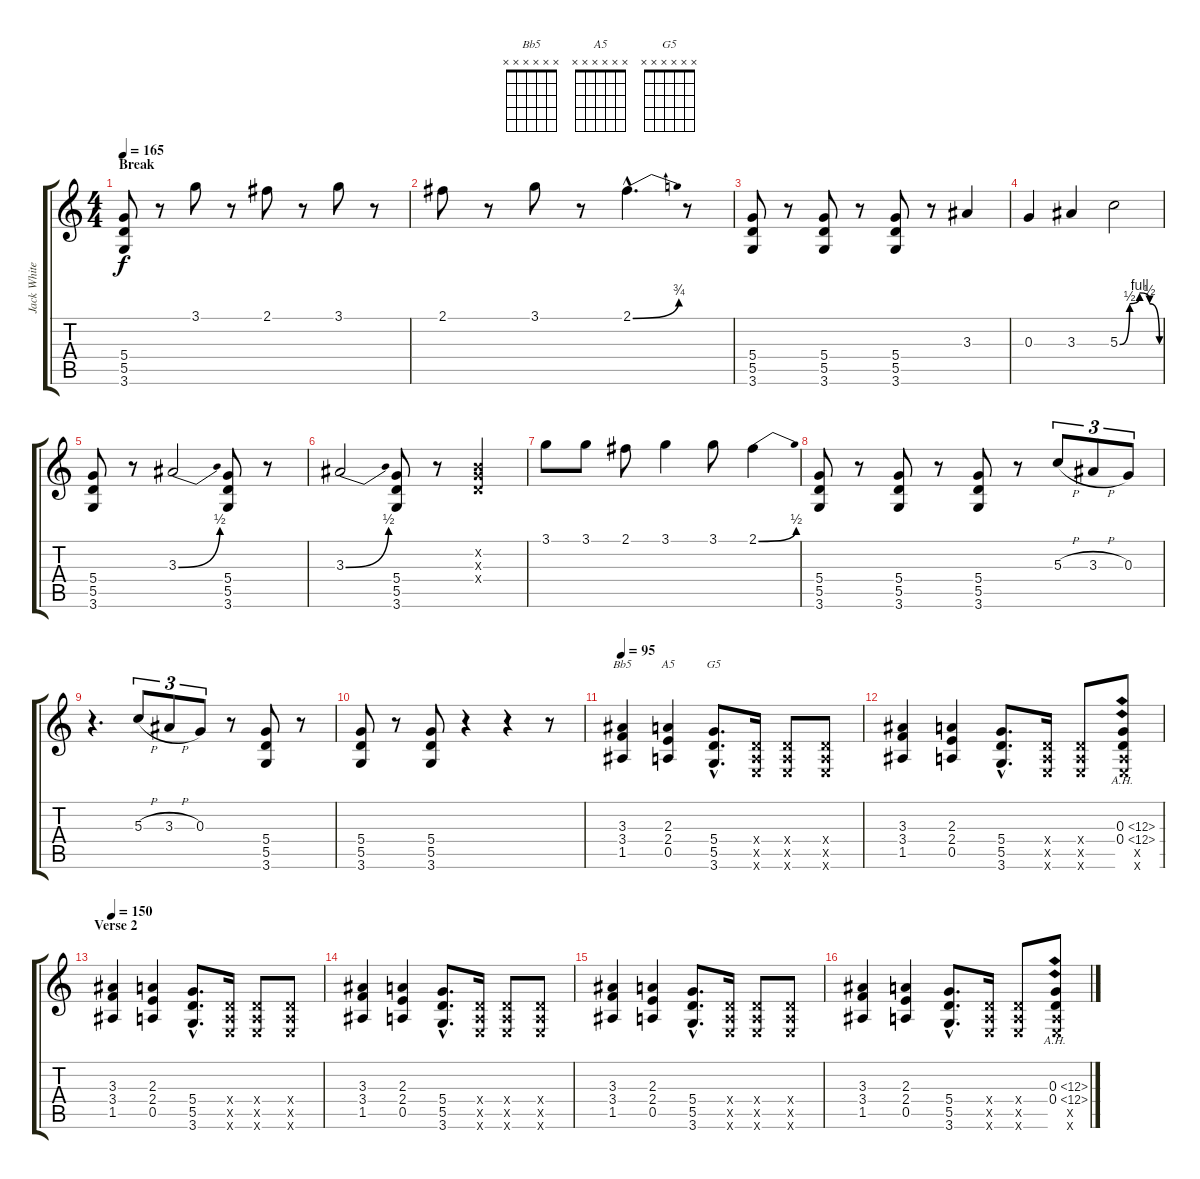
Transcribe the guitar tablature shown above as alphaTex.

\track ("Jack White (Guitar)" "Jack White") {instrument distortionguitar}
\staff {score tabs}
\tuning (E4 B3 G3 D3 A2 E2) {hide}
\chord ("Bb5" x x x x x x)
\chord ("A5" x x x x x x)
\chord ("G5" x x x x x x)
\ts (4 4)
\section ("" "Break")
\tempo 165
\clef g2
\ks c
(5.4 5.5 3.6).8{dy f} r.8 3.1.8 r.8 2.1.8 r.8 3.1.8 r.8 |
2.1.8 r.8 3.1.8 r.8 2.1{be (bend 0 0 60 3) hac}.4{d} r.8 |
(5.4 5.5 3.6).8 r.8 (5.4 5.5 3.6).8 r.8 (5.4 5.5 3.6).8 r.8 3.3.4 |
0.3.4 3.3.4 5.3{be (custom 0 0 15 2 30 4 45 2 60 0)}.2 |
(5.4 5.5 3.6).8 r.8 3.3{be (bend 0 0 60 2)}.2 (5.4 5.5 3.6).8 r.8 |
3.3{be (bend 0 0 60 2)}.2 (5.4 5.5 3.6).8 r.8 (0.2{x} 0.3{x} 0.4{x}).4 |
3.1.8 3.1.8 2.1.8 3.1.4 3.1.8 2.1{be (bend 0 0 60 2)}.4 |
(5.4 5.5 3.6).8 r.8 (5.4 5.5 3.6).8 r.8 (5.4 5.5 3.6).8 r.8 5.3{h}.8{tu (3 2)} 3.3{h}.8{tu (3 2)} 0.3.8{tu (3 2)} |
r.4{d} 5.3{h}.8{tu (3 2)} 3.3{h}.8{tu (3 2)} 0.3.8{tu (3 2)} r.8 (5.4 5.5 3.6).8 r.8 |
(5.4 5.5 3.6).8 r.8 (5.4 5.5 3.6).8 r.4 r.4 r.8 |
\tempo 95
(3.3 3.4 1.5).4{ch "Bb5"} (2.3 2.4 0.5).4{ch "A5"} (5.4{hac} 5.5{hac} 3.6{hac}).8{d ch "G5"} (0.4{x} 0.5{x} 0.6{x}).16 (0.4{x} 0.5{x} 0.6{x}).8 (0.4{x} 0.5{x} 0.6{x}).8 |
(3.3 3.4 1.5).4 (2.3 2.4 0.5).4 (5.4{hac} 5.5{hac} 3.6{hac}).8{d} (0.4{x} 0.5{x} 0.6{x}).16 (0.4{x} 0.5{x} 0.6{x}).8 (0.3{ah 12} 0.4{ah 12} 0.5{x} 0.6{x}).8 |
\section ("" "Verse 2")
\tempo 150
(3.3 3.4 1.5).4 (2.3 2.4 0.5).4 (5.4{hac} 5.5{hac} 3.6{hac}).8{d} (0.4{x} 0.5{x} 0.6{x}).16 (0.4{x} 0.5{x} 0.6{x}).8 (0.4{x} 0.5{x} 0.6{x}).8 |
(3.3 3.4 1.5).4 (2.3 2.4 0.5).4 (5.4{hac} 5.5{hac} 3.6{hac}).8{d} (0.4{x} 0.5{x} 0.6{x}).16 (0.4{x} 0.5{x} 0.6{x}).8 (0.4{x} 0.5{x} 0.6{x}).8 |
(3.3 3.4 1.5).4 (2.3 2.4 0.5).4 (5.4{hac} 5.5{hac} 3.6{hac}).8{d} (0.4{x} 0.5{x} 0.6{x}).16 (0.4{x} 0.5{x} 0.6{x}).8 (0.4{x} 0.5{x} 0.6{x}).8 |
(3.3 3.4 1.5).4 (2.3 2.4 0.5).4 (5.4{hac} 5.5{hac} 3.6{hac}).8{d} (0.4{x} 0.5{x} 0.6{x}).16 (0.4{x} 0.5{x} 0.6{x}).8 (0.3{ah 12} 0.4{ah 12} 0.5{x} 0.6{x}).8
